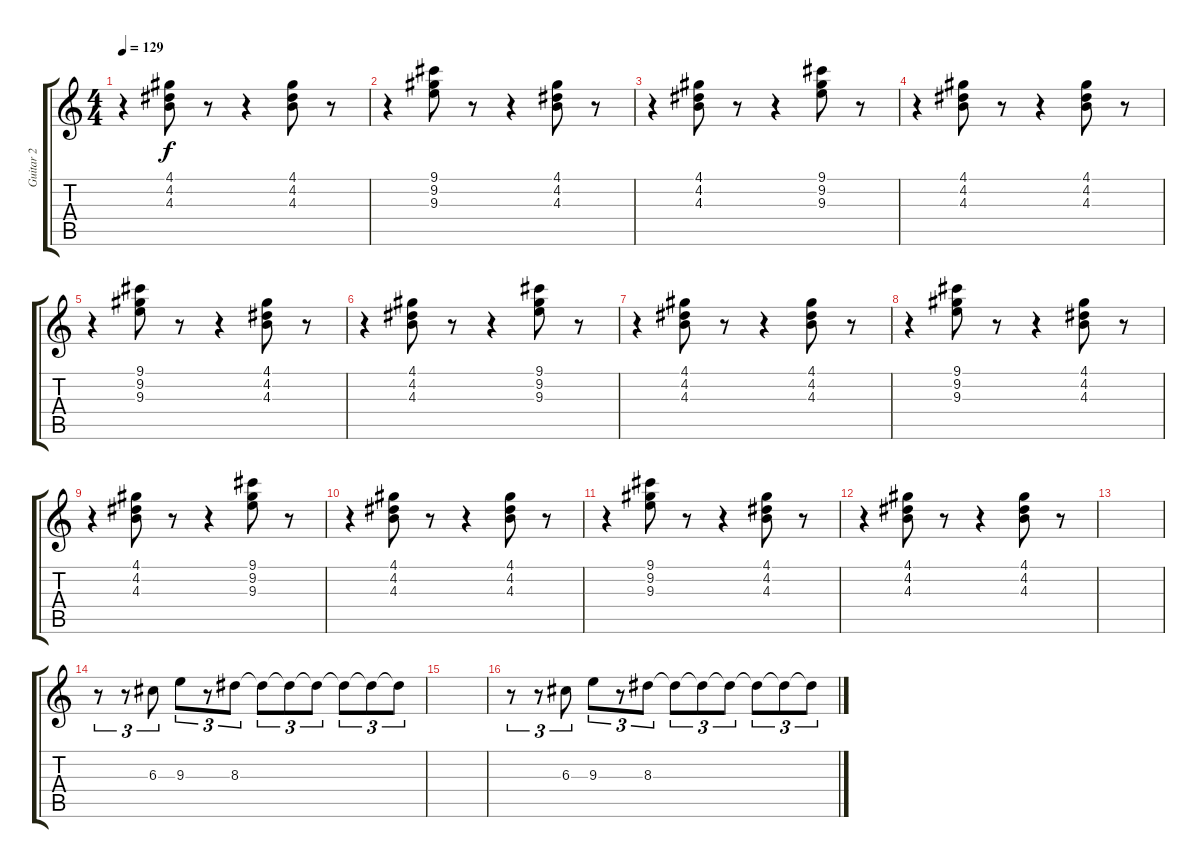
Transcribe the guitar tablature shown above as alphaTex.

\track ("Guitar 2" "Guitar 2") {instrument electricguitarjazz}
\staff {score tabs}
\tuning (E4 B3 G3 D3 A2 E2) {hide}
\ts (4 4)
\tempo 129
\clef g2
\ks c
r.4{dy f} (4.1 4.2 4.3).8 r.8 r.4 (4.1 4.2 4.3).8 r.8 |
r.4 (9.1 9.2 9.3).8 r.8 r.4 (4.1 4.2 4.3).8 r.8 |
r.4 (4.1 4.2 4.3).8 r.8 r.4 (9.1 9.2 9.3).8 r.8 |
r.4 (4.1 4.2 4.3).8 r.8 r.4 (4.1 4.2 4.3).8 r.8 |
r.4 (9.1 9.2 9.3).8 r.8 r.4 (4.1 4.2 4.3).8 r.8 |
r.4{volume 10 instrument electricguitarjazz} (4.1 4.2 4.3).8 r.8 r.4 (9.1 9.2 9.3).8 r.8 |
r.4 (4.1 4.2 4.3).8 r.8 r.4 (4.1 4.2 4.3).8 r.8 |
r.4 (9.1 9.2 9.3).8 r.8 r.4 (4.1 4.2 4.3).8 r.8 |
r.4 (4.1 4.2 4.3).8 r.8 r.4 (9.1 9.2 9.3).8 r.8 |
r.4 (4.1 4.2 4.3).8 r.8 r.4 (4.1 4.2 4.3).8 r.8 |
r.4 (9.1 9.2 9.3).8 r.8 r.4 (4.1 4.2 4.3).8 r.8 |
r.4 (4.1 4.2 4.3).8 r.8 r.4 (4.1 4.2 4.3).8 r.8 |
|
r.8{tu (3 2) volume 16 instrument electricguitarclean} r.8{tu (3 2)} 6.3.8{tu (3 2)} 9.3.8{tu (3 2)} r.8{tu (3 2)} 8.3.8{tu (3 2)} 8.3{t}.8{tu (3 2)} 8.3{t}.8{tu (3 2)} 8.3{t}.8{tu (3 2)} 8.3{t}.8{tu (3 2)} 8.3{t}.8{tu (3 2)} 8.3{t}.8{tu (3 2)} |
|
r.8{tu (3 2) volume 16 instrument electricguitarclean} r.8{tu (3 2)} 6.3.8{tu (3 2)} 9.3.8{tu (3 2)} r.8{tu (3 2)} 8.3.8{tu (3 2)} 8.3{t}.8{tu (3 2)} 8.3{t}.8{tu (3 2)} 8.3{t}.8{tu (3 2)} 8.3{t}.8{tu (3 2)} 8.3{t}.8{tu (3 2)} 8.3{t}.8{tu (3 2)}
